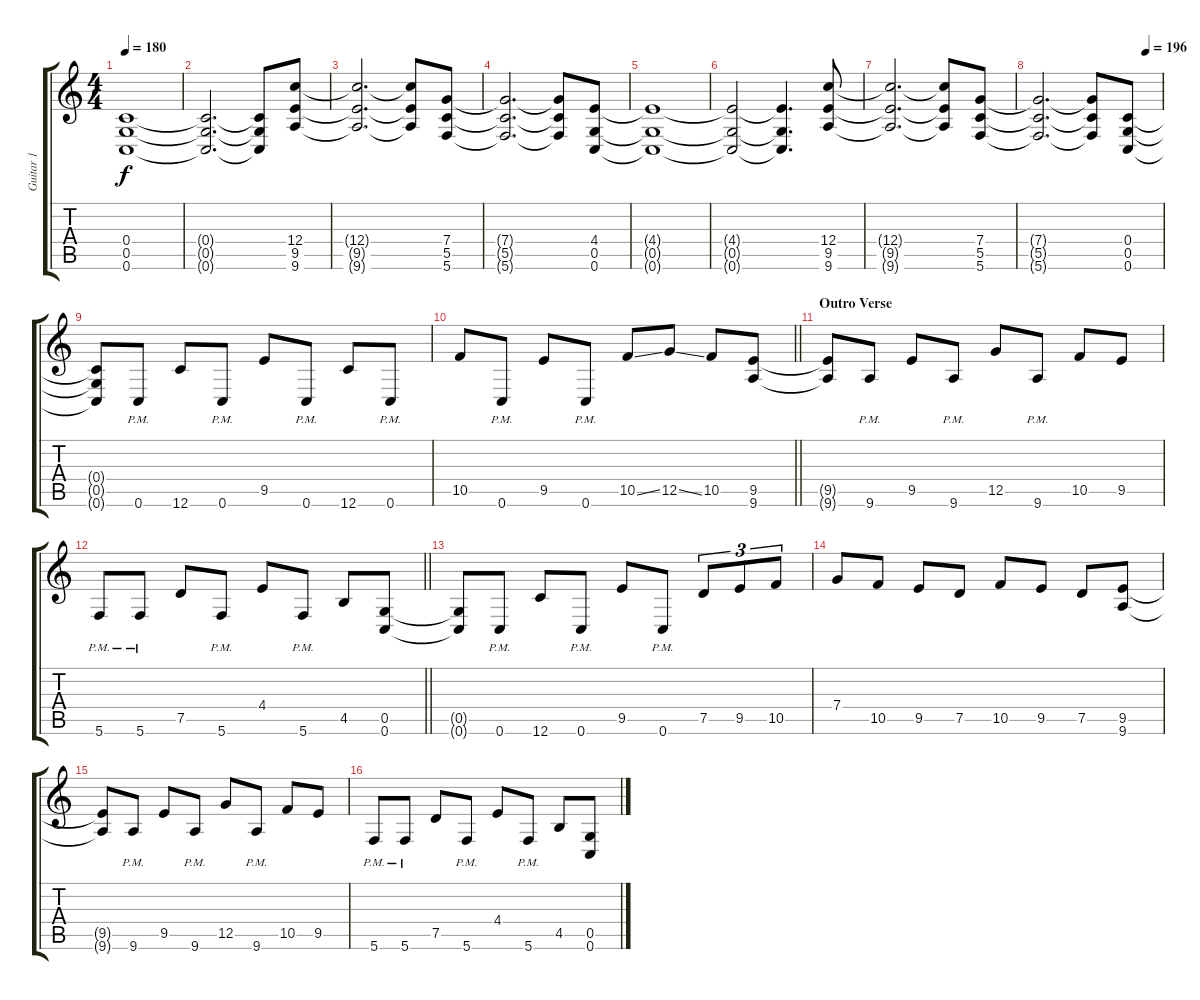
\track ("Guitar 1" "Guitar 1") {instrument distortionguitar}
\staff {score tabs}
\tuning (D4 A3 F3 C3 G2 C2) {hide}
\ts (4 4)
\tempo 180
\clef g2
\ks c
(0.4{t} 0.5{t} 0.6{t}).1{dy f} |
(0.4{t} 0.5{t} 0.6{t}).2{d} (0.4{t} 0.5{t} 0.6{t}).8 (12.4 9.5 9.6).8 |
(12.4{t} 9.5{t} 9.6{t}).2{d} (12.4{t} 9.5{t} 9.6{t}).8 (7.4 5.5 5.6).8 |
(7.4{t} 5.5{t} 5.6{t}).2{d} (7.4{t} 5.5{t} 5.6{t}).8 (4.4 0.5 0.6).8 |
(4.4{t} 0.5{t} 0.6{t}).1 |
(4.4{t} 0.5{t} 0.6{t}).2 (4.4{t} 0.5{t} 0.6{t}).4{d} (12.4 9.5 9.6).8 |
(12.4{t} 9.5{t} 9.6{t}).2{d} (12.4{t} 9.5{t} 9.6{t}).8 (7.4 5.5 5.6).8 |
\tempo (196 0.875)
(7.4{t} 5.5{t} 5.6{t}).2{d} (7.4{t} 5.5{t} 5.6{t}).8 (0.4 0.5 0.6).8 |
(0.4{t} 0.5{t} 0.6{t}).8 0.6{pm}.8 12.6.8 0.6{pm}.8 9.5.8 0.6{pm}.8 12.6.8 0.6{pm}.8 |
\barLineRight lightlight
10.5.8 0.6{pm}.8 9.5.8 0.6{pm}.8 10.5{ss}.8 12.5{ss}.8 10.5.8 (9.5 9.6).8 |
\section ("" "Outro Verse")
(9.5{t} 9.6{t}).8 9.6{pm}.8 9.5.8 9.6{pm}.8 12.5.8 9.6{pm}.8 10.5.8 9.5.8 |
\barLineRight lightlight
5.6{pm}.8 5.6{pm}.8 7.5.8 5.6{pm}.8 4.4.8 5.6{pm}.8 4.5.8 (0.5 0.6).8 |
(0.5{t} 0.6{t}).8 0.6{pm}.8 12.6.8 0.6{pm}.8 9.5.8 0.6{pm}.8 7.5.8{tu (3 2)} 9.5.8{tu (3 2)} 10.5.8{tu (3 2)} |
7.4.8 10.5.8 9.5.8 7.5.8 10.5.8 9.5.8 7.5.8 (9.5 9.6).8 |
(9.5{t} 9.6{t}).8 9.6{pm}.8 9.5.8 9.6{pm}.8 12.5.8 9.6{pm}.8 10.5.8 9.5.8 |
5.6{pm}.8 5.6{pm}.8 7.5.8 5.6{pm}.8 4.4.8 5.6{pm}.8 4.5.8 (0.5 0.6).8
